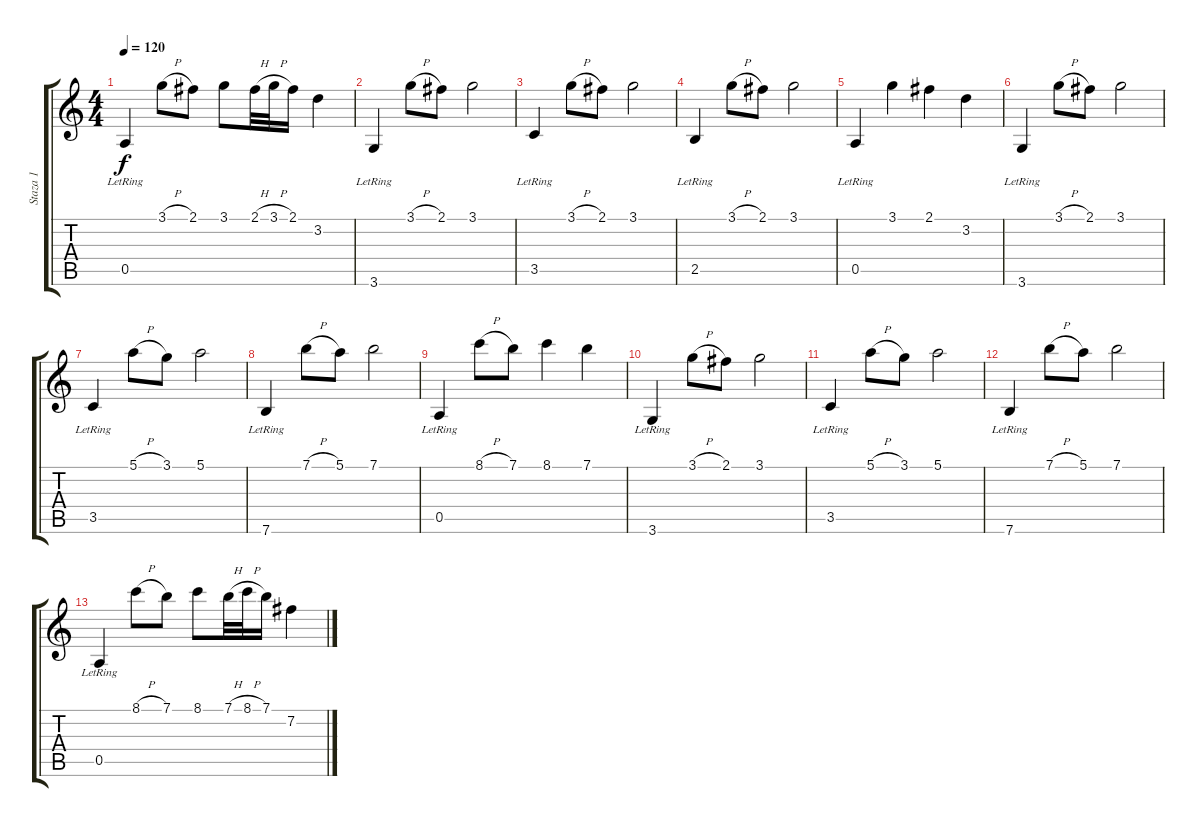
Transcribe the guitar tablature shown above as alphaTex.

\track ("Staza 1" "Staza 1") {instrument acousticguitarsteel}
\staff {score tabs}
\tuning (E4 B3 G3 D3 A2 E2) {hide}
\ts (4 4)
\tempo 120
\clef g2
\ks c
0.5{lr}.4{dy f} 3.1{h}.8 2.1.8 3.1.8 2.1{h}.32 3.1{h}.32 2.1.16 3.2.4 |
3.6{lr}.4 3.1{h}.8 2.1.8 3.1.2 |
3.5{lr}.4 3.1{h}.8 2.1.8 3.1.2 |
2.5{lr}.4 3.1{h}.8 2.1.8 3.1.2 |
0.5{lr}.4 3.1.4 2.1.4 3.2.4 |
3.6{lr}.4 3.1{h}.8 2.1.8 3.1.2 |
3.5{lr}.4 5.1{h}.8 3.1.8 5.1.2 |
7.6{lr}.4 7.1{h}.8 5.1.8 7.1.2 |
0.5{lr}.4 8.1{h}.8 7.1.8 8.1.4 7.1.4 |
3.6{lr}.4 3.1{h}.8 2.1.8 3.1.2 |
3.5{lr}.4 5.1{h}.8 3.1.8 5.1.2 |
7.6{lr}.4 7.1{h}.8 5.1.8 7.1.2 |
0.5{lr}.4 8.1{h}.8 7.1.8 8.1.8 7.1{h}.32 8.1{h}.32 7.1.16 7.2.4
